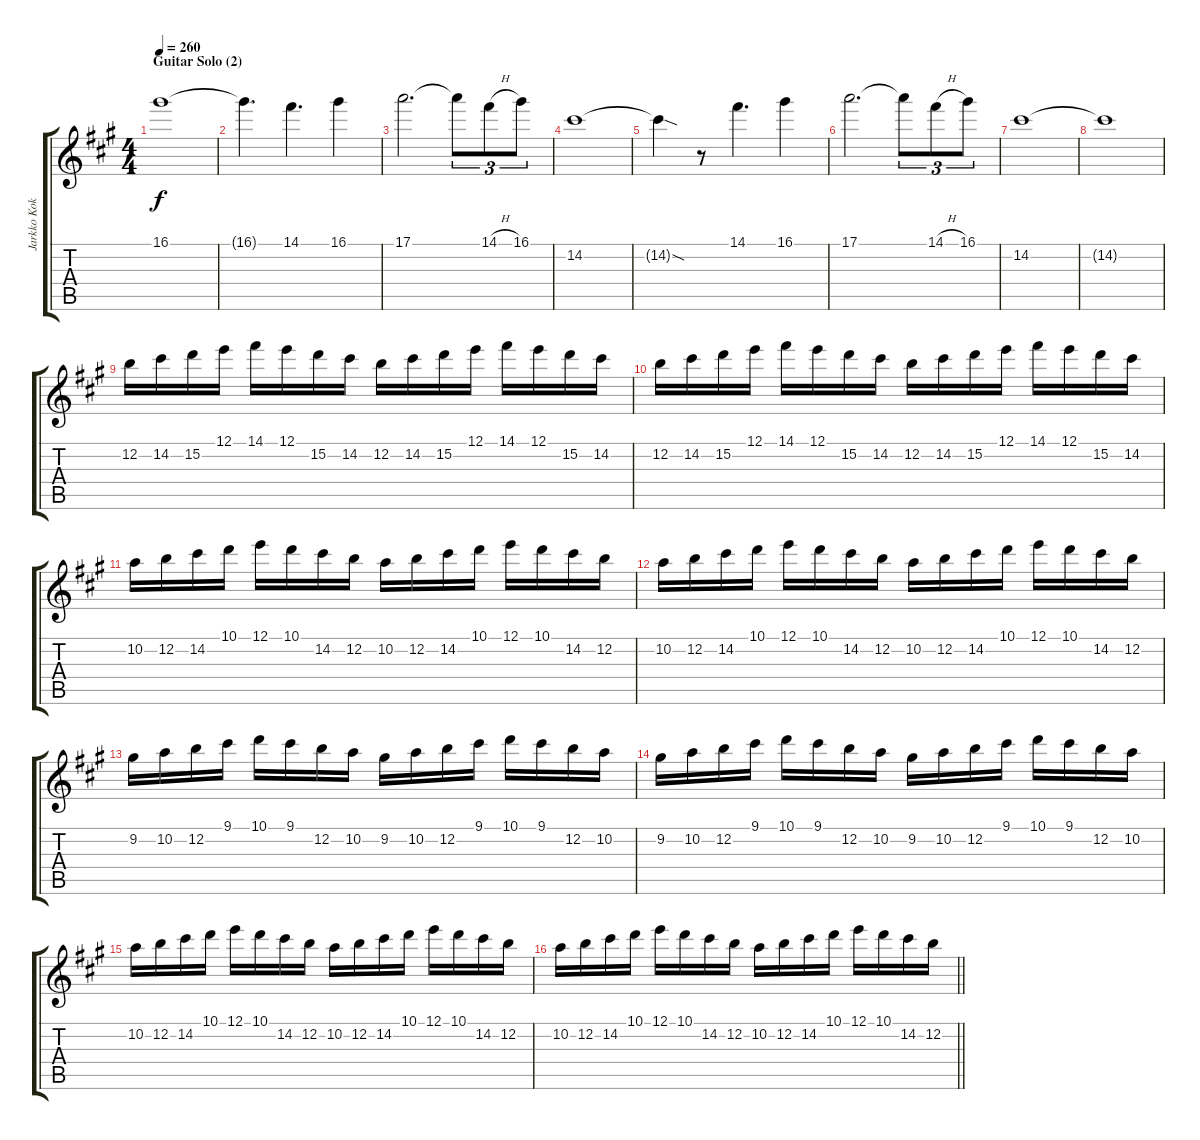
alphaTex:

\track ("Jarkko Kokko (lead guitar)" "Jarkko Kok") {instrument overdrivenguitar}
\staff {score tabs}
\tuning (E4 B3 G3 D3 A2 E2) {hide}
\ts (4 4)
\section ("" "Guitar Solo (2)")
\tempo 260
\clef g2
\ks f#minor
16.1.1{dy f} |
16.1{t}.4{d} 14.1.4{d} 16.1.4 |
17.1.2{d} 17.1{t}.8{tu (3 2)} 14.1{h}.8{tu (3 2)} 16.1.8{tu (3 2)} |
14.2.1 |
14.2{sod t}.4 r.8 14.1.4{d} 16.1.4 |
17.1.2{d} 17.1{t}.8{tu (3 2)} 14.1{h}.8{tu (3 2)} 16.1.8{tu (3 2)} |
14.2.1 |
14.2{t}.1 |
12.2.16 14.2.16 15.2.16 12.1.16 14.1.16 12.1.16 15.2.16 14.2.16 12.2.16 14.2.16 15.2.16 12.1.16 14.1.16 12.1.16 15.2.16 14.2.16 |
12.2.16 14.2.16 15.2.16 12.1.16 14.1.16 12.1.16 15.2.16 14.2.16 12.2.16 14.2.16 15.2.16 12.1.16 14.1.16 12.1.16 15.2.16 14.2.16 |
10.2.16 12.2.16 14.2.16 10.1.16 12.1.16 10.1.16 14.2.16 12.2.16 10.2.16 12.2.16 14.2.16 10.1.16 12.1.16 10.1.16 14.2.16 12.2.16 |
10.2.16 12.2.16 14.2.16 10.1.16 12.1.16 10.1.16 14.2.16 12.2.16 10.2.16 12.2.16 14.2.16 10.1.16 12.1.16 10.1.16 14.2.16 12.2.16 |
9.2.16 10.2.16 12.2.16 9.1.16 10.1.16 9.1.16 12.2.16 10.2.16 9.2.16 10.2.16 12.2.16 9.1.16 10.1.16 9.1.16 12.2.16 10.2.16 |
9.2.16 10.2.16 12.2.16 9.1.16 10.1.16 9.1.16 12.2.16 10.2.16 9.2.16 10.2.16 12.2.16 9.1.16 10.1.16 9.1.16 12.2.16 10.2.16 |
10.2.16 12.2.16 14.2.16 10.1.16 12.1.16 10.1.16 14.2.16 12.2.16 10.2.16 12.2.16 14.2.16 10.1.16 12.1.16 10.1.16 14.2.16 12.2.16 |
\barLineRight lightlight
10.2.16 12.2.16 14.2.16 10.1.16 12.1.16 10.1.16 14.2.16 12.2.16 10.2.16 12.2.16 14.2.16 10.1.16 12.1.16 10.1.16 14.2.16 12.2.16
